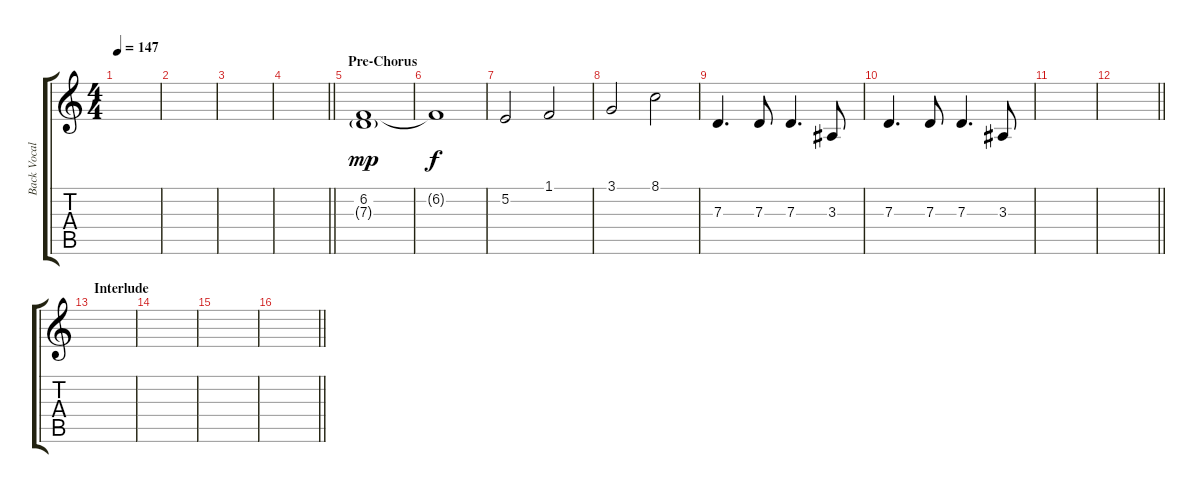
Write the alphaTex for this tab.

\track ("Back Vocals" "Back Vocal") {instrument altosax}
\staff {score tabs}
\tuning (E4 B3 G3 D3 A2 E2) {hide}
\ts (4 4)
\tempo 147
\clef g2
\ks c
|
|
|
\barLineRight lightlight
|
\section ("" "Pre-Chorus")
(6.2 7.3{g}).1{dy mp volume 13} |
6.2{t}.1{dy f} |
5.2.2 1.1.2 |
3.1.2 8.1.2 |
7.3.4{d} 7.3.8 7.3.4{d} 3.3.8 |
7.3.4{d} 7.3.8 7.3.4{d} 3.3.8 |
|
\barLineRight lightlight
|
\section ("" "Interlude")
|
|
|
\barLineRight lightlight
